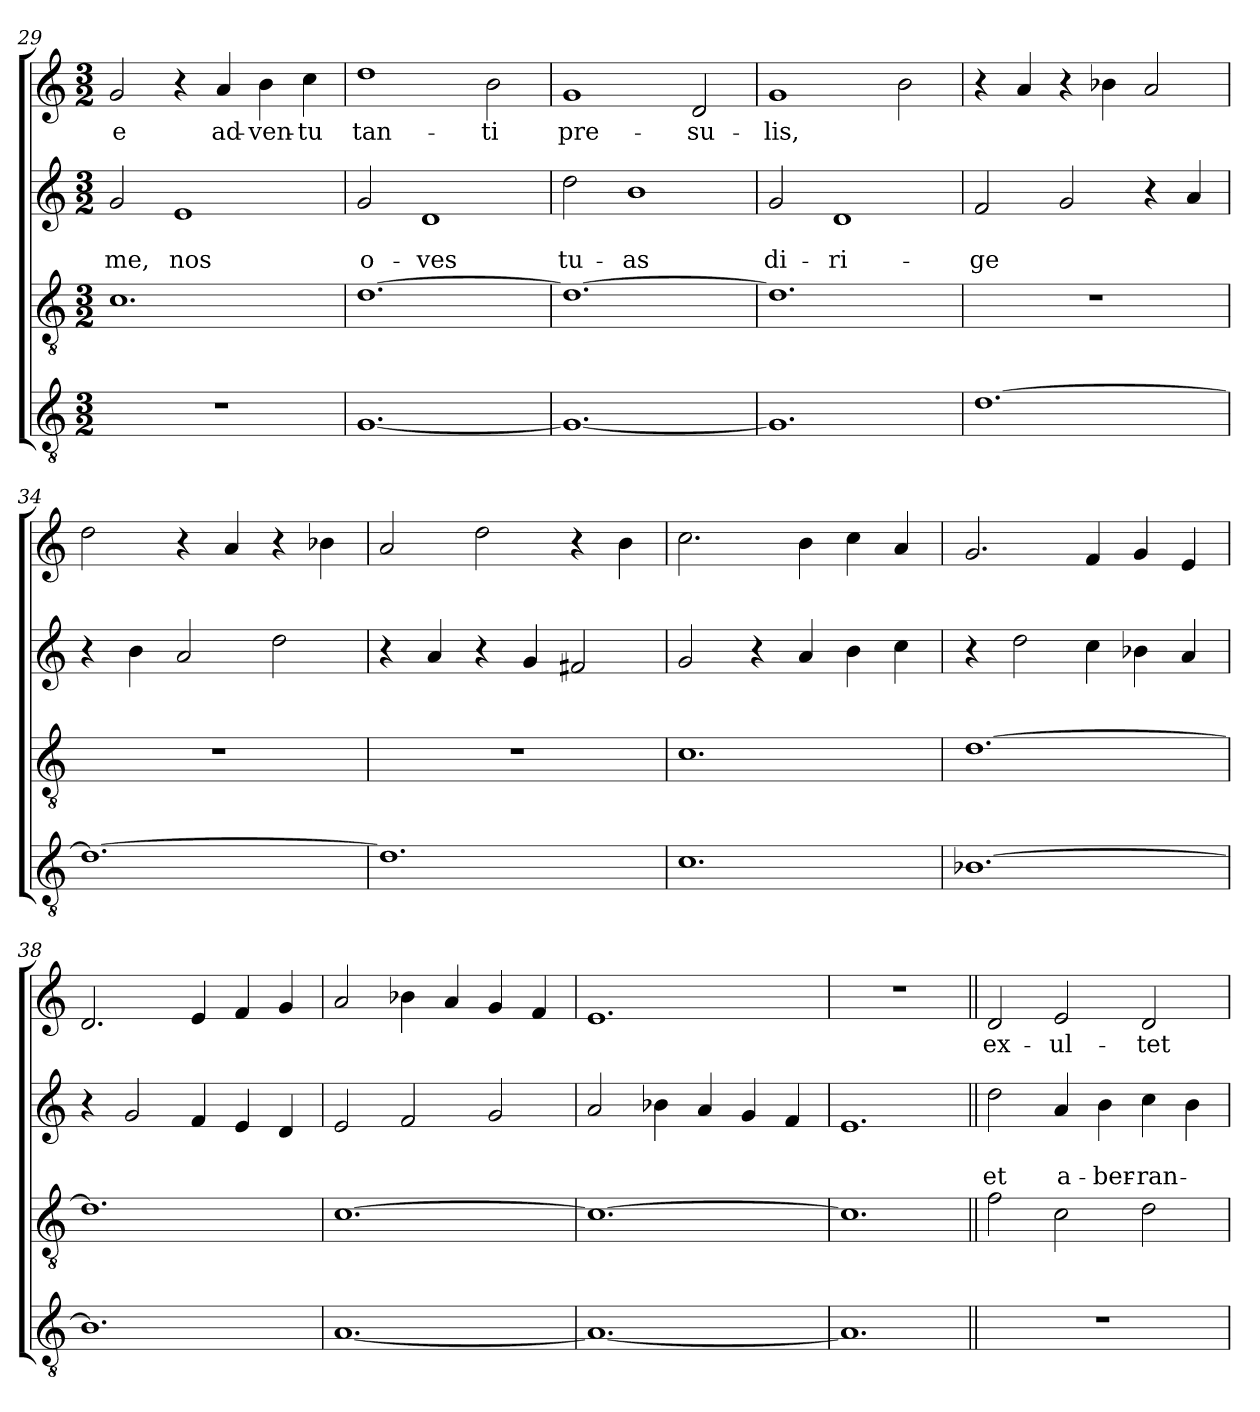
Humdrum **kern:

**kern	**kern	**kern	**text	**text	**kern	**text
*part4	*part3	*part2	*part2	*part2	*part1	*part1
*staff4	*staff3	*staff2	*staff2	*staff2	*staff1	*staff1
*clefGv2	*clefGv2	*clefG2	*	*	*clefG2	*
*k[]	*k[]	*k[]	*	*	*k[]	*
*C:	*C:	*C:	*	*	*C:	*
*M3/2	*M3/2	*M3/2	*	*	*M3/2	*
=29	=29	=29	=29	=29	=29	=29
1.r	1.c	2g/	.	-me,	2g/	-e
.	.	1e	.	nos	4r	.
.	.	.	.	.	4a/	ad-
.	.	.	.	.	4b\	-ven-
.	.	.	.	.	4cc\	-tu
=30	=30	=30	=30	=30	=30	=30
[1.G	[1.d	2g/	.	o-	1dd	tan-
.	.	1d	.	-ves	.	.
.	.	.	.	.	2b\	-ti
!!LO:LB:g=z
=31	=31	=31	=31	=31	=31	=31
1.G_	1.d_	2dd\	.	tu-	1g	pre-
.	.	1b	.	-as	.	.
.	.	.	.	.	2d/	-su-
=32	=32	=32	=32	=32	=32	=32
1.G]	1.d]	2g/	.	di-	1g	-lis,
.	.	1d	.	-ri-	.	.
.	.	.	.	.	2b\	.
=33	=33	=33	=33	=33	=33	=33
[1.d	1.r	2f/	.	-ge	4r	.
.	.	.	.	.	4a/	.
.	.	2g/	.	.	4r	.
.	.	.	.	.	4b-\	.
.	.	4r	.	.	2a/	.
.	.	4a/	.	.	.	.
=34	=34	=34	=34	=34	=34	=34
1.d_	1.r	4r	.	.	2dd\	.
.	.	4b\	.	.	.	.
.	.	2a/	.	.	4r	.
.	.	.	.	.	4a/	.
.	.	2dd\	.	.	4r	.
.	.	.	.	.	4b-\	.
=35	=35	=35	=35	=35	=35	=35
1.d]	1.r	4r	.	.	2a/	.
.	.	4a/	.	.	.	.
.	.	4r	.	.	2dd\	.
.	.	4g/	.	.	.	.
.	.	2f#/	.	.	4r	.
.	.	.	.	.	4b\	.
=36	=36	=36	=36	=36	=36	=36
1.c	1.c	2g/	.	.	2.cc\	.
.	.	4r	.	.	.	.
.	.	4a/	.	.	4b\	.
.	.	4b\	.	.	4cc\	.
.	.	4cc\	.	.	4a/	.
!!LO:LB:g=z
=37	=37	=37	=37	=37	=37	=37
[1.B-X	[1.d	4r	.	.	2.g/	.
.	.	2dd\	.	.	.	.
.	.	4cc\	.	.	4f/	.
.	.	4b-\	.	.	4g/	.
.	.	4a/	.	.	4e/	.
=38	=38	=38	=38	=38	=38	=38
1.B-]	1.d]	4r	.	.	2.d/	.
.	.	2g/	.	.	.	.
.	.	4f/	.	.	4e/	.
.	.	4e/	.	.	4f/	.
.	.	4d/	.	.	4g/	.
=39	=39	=39	=39	=39	=39	=39
[1.A	[1.c	2e/	.	.	2a/	.
.	.	2f/	.	.	4b-\	.
.	.	.	.	.	4a/	.
.	.	2g/	.	.	4g/	.
.	.	.	.	.	4f/	.
=40	=40	=40	=40	=40	=40	=40
1.A_	1.c_	2a/	.	.	1.e	.
.	.	4b-\	.	.	.	.
.	.	4a/	.	.	.	.
.	.	4g/	.	.	.	.
.	.	4f/	.	.	.	.
=41	=41	=41	=41	=41	=41	=41
1.A]	1.c]	1.e	.	.	1.r	.
=42||	=42||	=42||	=42||	=42||	=42||	=42||
1.r	2f\	2dd\	.	et	2d/	ex-
.	2c\	4a/	.	a-	2e/	-ul-
.	.	4b\	.	-ber-	.	.
.	2d\	4cc\	.	-ran-	2d/	-tet
.	.	4b\	.	.	.	.
=	=	=	=	=	=	=
*-	*-	*-	*-	*-	*-	*-
